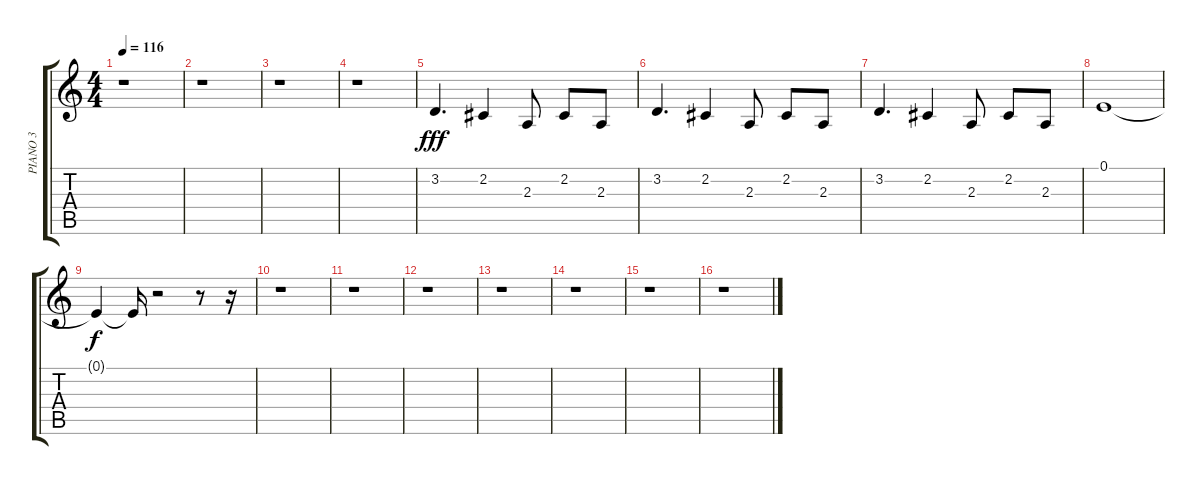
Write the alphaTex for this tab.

\track ("PIANO 3" "PIANO 3") {instrument acousticgrandpiano}
\staff {score tabs}
\tuning (E4 B3 G3 D3 A2 E2) {hide}
\ts (4 4)
\tempo 116
\clef g2
\ks c
r.1{dy fff} |
r.1 |
r.1 |
r.1 |
3.2.4{d} 2.2.4 2.3.8 2.2.8 2.3.8 |
3.2.4{d} 2.2.4 2.3.8 2.2.8 2.3.8 |
3.2.4{d} 2.2.4 2.3.8 2.2.8 2.3.8 |
0.1.1 |
0.1{t}.4{dy f} 0.1{t}.16 r.2 r.8 r.16 |
r.1 |
r.1 |
r.1 |
r.1 |
r.1 |
r.1 |
r.1
